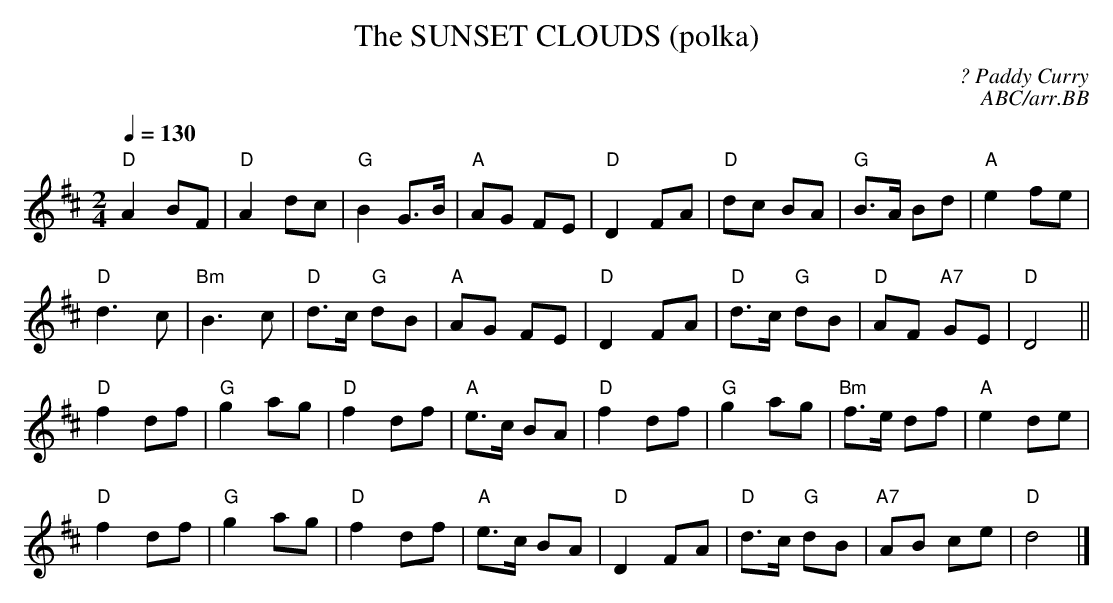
X:1
T:SUNSET CLOUDS (polka), The
C:? Paddy Curry
C:ABC/arr.BB
M:2/4
Q:1/4=130
L:1/8
K:D
"D"A2 BF|"D"A2 dc|"G"B2 G>B|"A"AG FE|\
"D"D2 FA|"D"dc BA|"G"B>A Bd|"A"e2 fe|
"D"d3c|"Bm"B3c|"D"d>c "G"dB|"A"AG FE|\
"D"D2 FA|"D"d>c "G"dB|"D"AF "A7"GE|"D"D4 ||
"D"f2 df|"G"g2 ag|"D"f2 df|"A"e>c BA|\
"D"f2 df|"G"g2 ag|"Bm"f>e df|"A"e2 de|
"D"f2 df|"G"g2 ag|"D"f2 df|"A"e>c BA|\
"D"D2 FA|"D"d>c "G"dB|"A7"AB ce|"D" d4 |]
